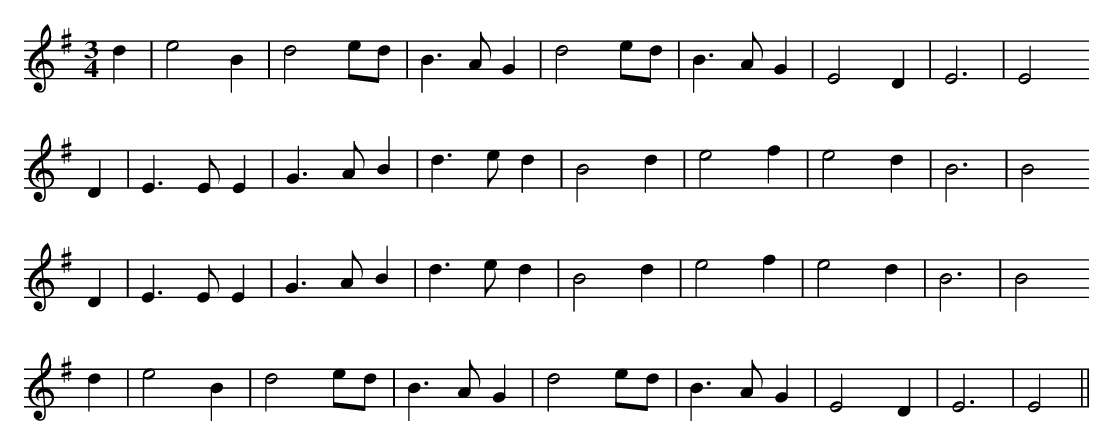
X:1
M:3/4
K:Emin
d2|e4 B2|d4 ed|B3 A G2|d4 ed|B3 A G2|E4 D2|E6|E4
D2|E3 E E2|G3 A B2|d3 e d2|B4 d2|e4 f2|e4 d2|B6|B4
D2|E3 E E2|G3 A B2|d3 e d2|B4 d2|e4 f2|e4 d2|B6|B4
d2|e4 B2|d4 ed|B3 A G2|d4 ed|B3 A G2|E4 D2|E6|E4||
